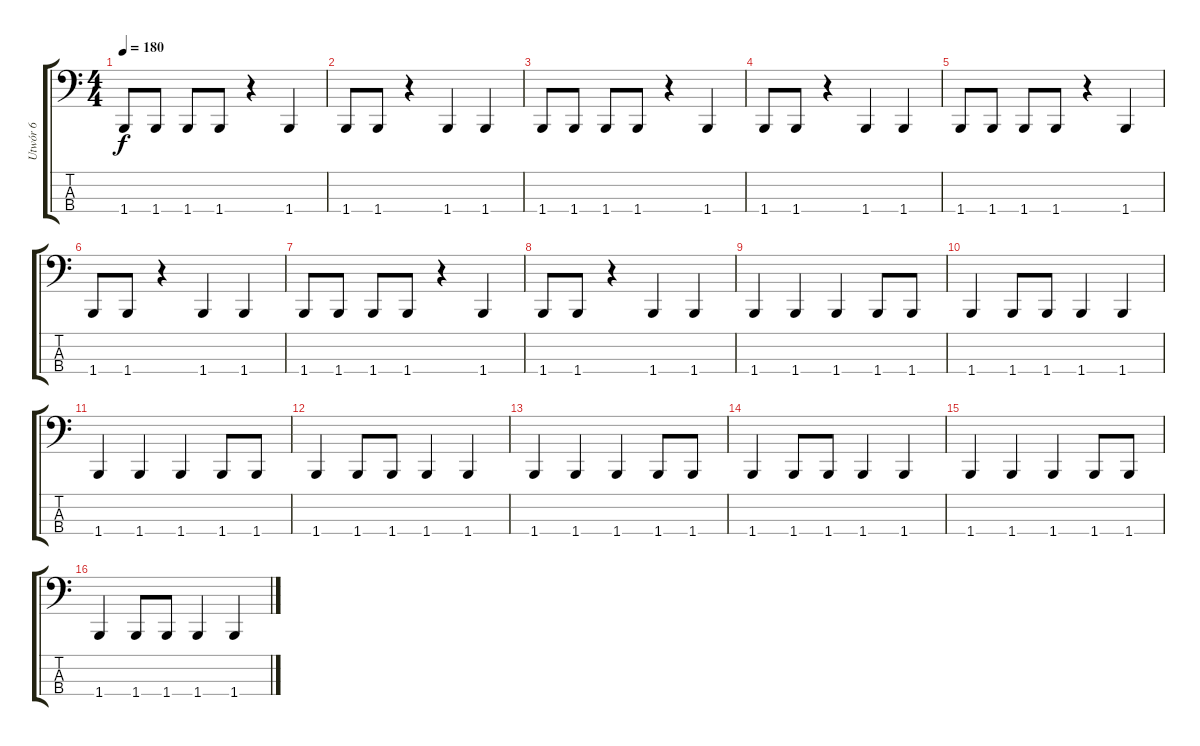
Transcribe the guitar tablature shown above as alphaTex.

\track ("Utwór 6" "Utwór 6") {instrument electricbasspick}
\staff {score tabs}
\tuning (Eb2 Bb1 F1 Bb0) {hide}
\ts (4 4)
\tempo 180
\clef f4
\ks c
1.4.8{dy f} 1.4.8 1.4.8 1.4.8 r.4 1.4.4 |
1.4.8 1.4.8 r.4 1.4.4 1.4.4 |
1.4.8 1.4.8 1.4.8 1.4.8 r.4 1.4.4 |
1.4.8 1.4.8 r.4 1.4.4 1.4.4 |
1.4.8 1.4.8 1.4.8 1.4.8 r.4 1.4.4 |
1.4.8 1.4.8 r.4 1.4.4 1.4.4 |
1.4.8 1.4.8 1.4.8 1.4.8 r.4 1.4.4 |
1.4.8 1.4.8 r.4 1.4.4 1.4.4 |
1.4.4 1.4.4 1.4.4 1.4.8 1.4.8 |
1.4.4 1.4.8 1.4.8 1.4.4 1.4.4 |
1.4.4 1.4.4 1.4.4 1.4.8 1.4.8 |
1.4.4 1.4.8 1.4.8 1.4.4 1.4.4 |
1.4.4 1.4.4 1.4.4 1.4.8 1.4.8 |
1.4.4 1.4.8 1.4.8 1.4.4 1.4.4 |
1.4.4 1.4.4 1.4.4 1.4.8 1.4.8 |
1.4.4 1.4.8 1.4.8 1.4.4 1.4.4
